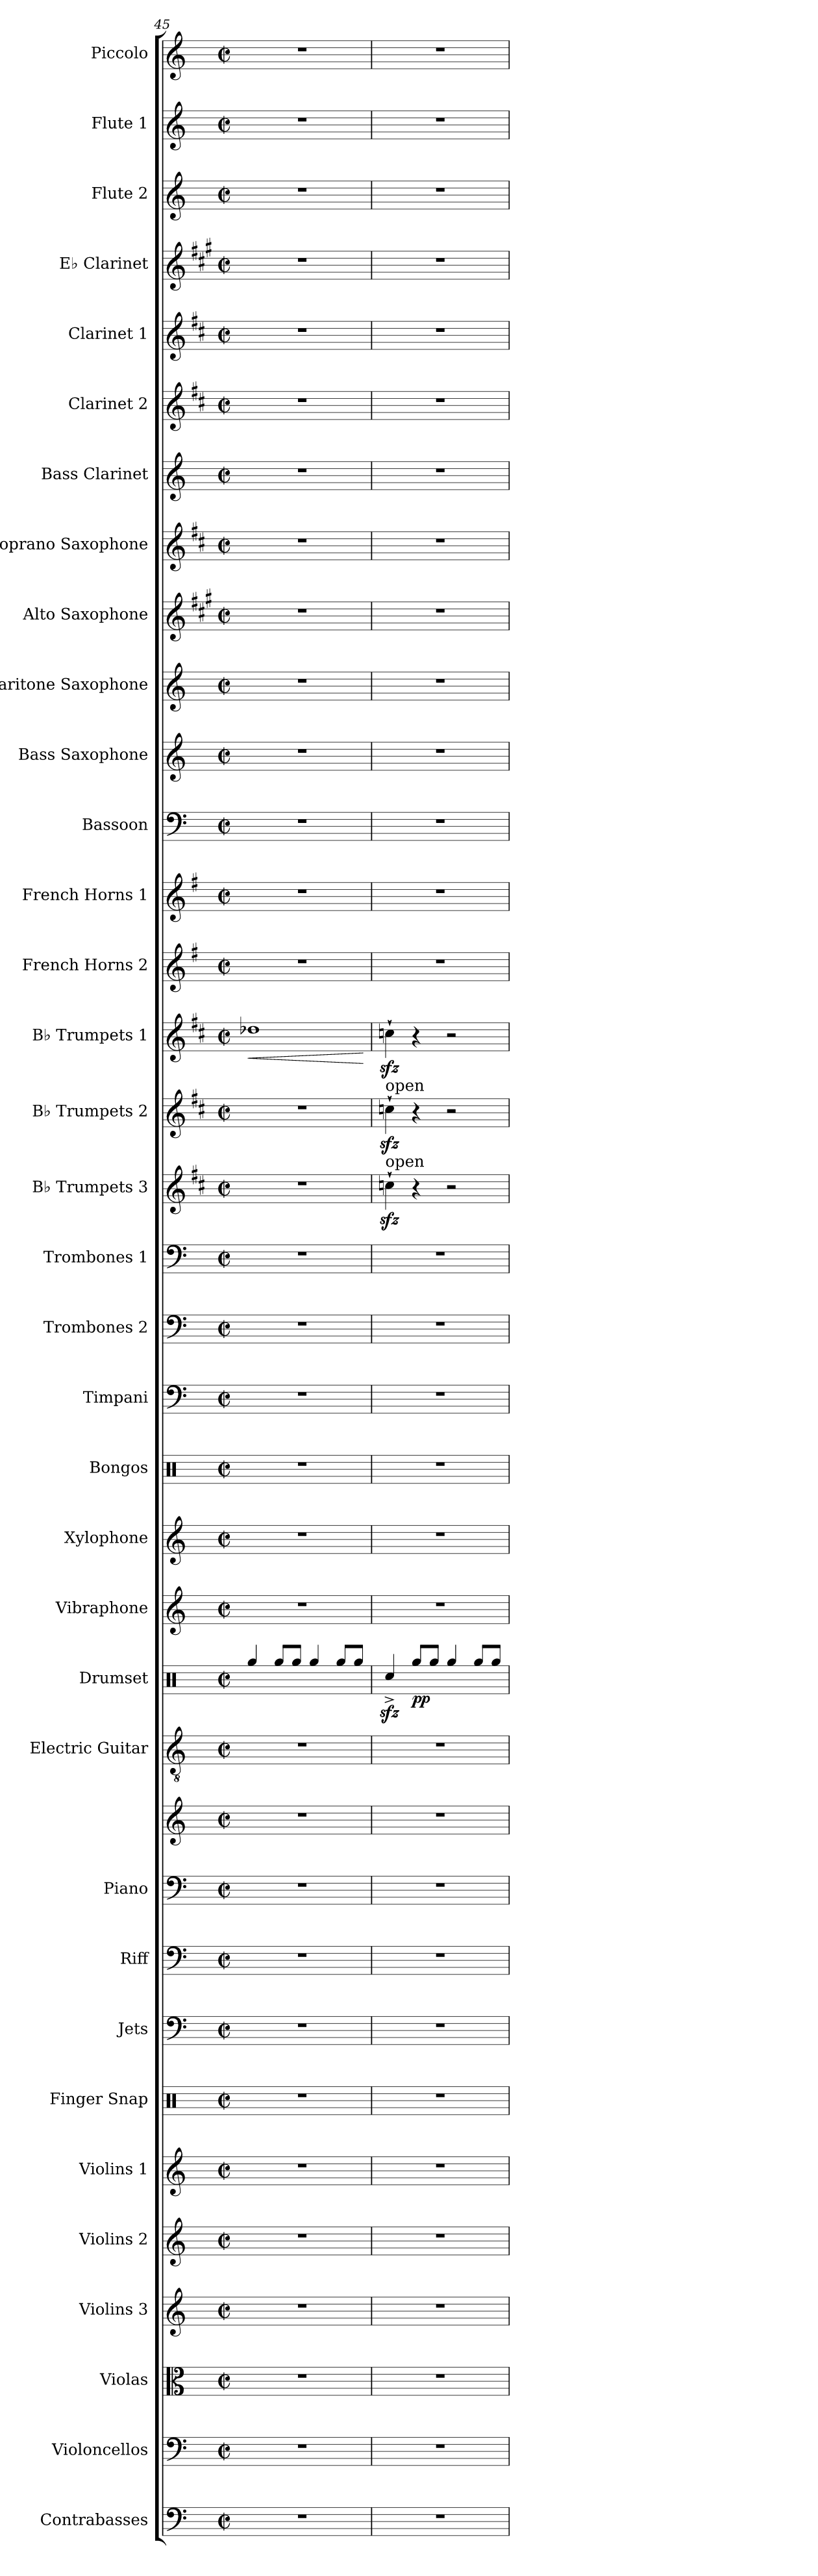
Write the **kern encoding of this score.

**kern	**kern	**kern	**kern	**kern	**kern	**kern	**kern	**kern	**kern	**kern	**kern	**kern	**dynam	**kern	**kern	**kern	**kern	**kern	**kern	**kern	**kern	**kern	**dynam	**kern	**kern	**kern	**kern	**kern	**kern	**kern	**kern	**kern	**kern	**kern	**kern	**kern	**kern
*part35	*part34	*part33	*part32	*part31	*part30	*part29	*part28	*part27	*part26	*part26	*part25	*part24	*part24	*part23	*part22	*part21	*part20	*part19	*part18	*part17	*part16	*part15	*part15	*part14	*part13	*part12	*part11	*part10	*part9	*part8	*part7	*part6	*part5	*part4	*part3	*part2	*part1
*staff36	*staff35	*staff34	*staff33	*staff32	*staff31	*staff30	*staff29	*staff28	*staff27	*staff26	*staff25	*staff24	*staff24	*staff23	*staff22	*staff21	*staff20	*staff19	*staff18	*staff17	*staff16	*staff15	*staff15	*staff14	*staff13	*staff12	*staff11	*staff10	*staff9	*staff8	*staff7	*staff6	*staff5	*staff4	*staff3	*staff2	*staff1
*I"Contrabasses	*I"Violoncellos	*I"Violas	*I"Violins 3	*I"Violins 2	*I"Violins 1	*I"Finger Snap	*I"Jets	*I"Riff	*I"Piano	*	*I"Electric Guitar	*I"Drumset	*	*I"Vibraphone	*I"Xylophone	*I"Bongos	*I"Timpani	*I"Trombones 2	*I"Trombones 1	*I"B♭ Trumpets 3	*I"B♭ Trumpets 2	*I"B♭ Trumpets 1	*	*I"French Horns 2	*I"French Horns 1	*I"Bassoon	*I"Bass Saxophone	*I"Baritone Saxophone	*I"Alto Saxophone	*I"Soprano Saxophone	*I"Bass Clarinet	*I"Clarinet 2	*I"Clarinet 1	*I"E♭ Clarinet	*I"Flute 2	*I"Flute 1	*I"Piccolo
*I'Cbs.	*I'Vcs.	*I'Vlas.	*I'Vlns. 3	*I'Vlns. 2	*I'Vlns. 1	*I'Fi. Sna.	*I'J.	*I'R.	*I'Pno.	*	*I'El. Guit.	*I'D. Set	*	*I'Vib.	*I'Xyl.	*I'Bon.	*I'Timp.	*I'Tbns. 2	*I'Tbns. 1	*I'B♭ Tpts. 3	*I'B♭ Tpts. 2	*I'B♭ Tpts. 1	*	*I'F Hns. 2	*I'F Hns. 1	*I'Bsn.	*I'Bs. Sax.	*I'Bar. Sax.	*I'A. Sax.	*I'S. Sax.	*I'B. Cl.	*I'Cl. 2	*I'Cl. 1	*I'E♭ Cl.	*I'Fl. 2	*I'Fl. 1	*I'Picc.
*clefF4	*clefF4	*clefC3	*clefG2	*clefG2	*clefG2	*clefX	*clefF4	*clefF4	*clefF4	*clefG2	*clefGv2	*clefX	*	*clefG2	*clefG2	*clefX	*clefF4	*clefF4	*clefF4	*clefG2	*clefG2	*clefG2	*	*clefG2	*clefG2	*clefF4	*clefG2	*clefG2	*clefG2	*clefG2	*clefG2	*clefG2	*clefG2	*clefG2	*clefG2	*clefG2	*clefG2
*ITrd7c12	*	*	*	*	*	*	*	*	*	*	*	*	*	*	*ITrd-7c-12	*	*	*	*	*ITrd1c2	*ITrd1c2	*ITrd1c2	*	*ITrd4c7	*ITrd4c7	*	*ITrd15c26	*ITrd12c21	*ITrd5c9	*ITrd1c2	*ITrd8c14	*ITrd1c2	*ITrd1c2	*ITrd-2c-3	*	*	*ITrd-7c-12
*k[]	*k[]	*k[]	*k[]	*k[]	*k[]	*k[]	*k[]	*k[]	*k[]	*k[]	*k[]	*k[]	*	*k[]	*k[]	*k[]	*k[]	*k[]	*k[]	*k[]	*k[]	*k[]	*	*k[]	*k[]	*k[]	*k[]	*k[]	*k[]	*k[]	*k[]	*k[]	*k[]	*k[]	*k[]	*k[]	*k[]
*M2/2	*M2/2	*M2/2	*M2/2	*M2/2	*M2/2	*M2/2	*M2/2	*M2/2	*M2/2	*M2/2	*M2/2	*M2/2	*	*M2/2	*M2/2	*M2/2	*M2/2	*M2/2	*M2/2	*M2/2	*M2/2	*M2/2	*	*M2/2	*M2/2	*M2/2	*M2/2	*M2/2	*M2/2	*M2/2	*M2/2	*M2/2	*M2/2	*M2/2	*M2/2	*M2/2	*M2/2
*met(c|)	*met(c|)	*met(c|)	*met(c|)	*met(c|)	*met(c|)	*met(c|)	*met(c|)	*met(c|)	*met(c|)	*met(c|)	*met(c|)	*met(c|)	*	*met(c|)	*met(c|)	*met(c|)	*met(c|)	*met(c|)	*met(c|)	*met(c|)	*met(c|)	*met(c|)	*	*met(c|)	*met(c|)	*met(c|)	*met(c|)	*met(c|)	*met(c|)	*met(c|)	*met(c|)	*met(c|)	*met(c|)	*met(c|)	*met(c|)	*met(c|)	*met(c|)
=45	=45	=45	=45	=45	=45	=45	=45	=45	=45	=45	=45	=45	=45	=45	=45	=45	=45	=45	=45	=45	=45	=45	=45	=45	=45	=45	=45	=45	=45	=45	=45	=45	=45	=45	=45	=45	=45
!	!	!	!	!	!	!	!	!	!	!	!	!	!	!	!	!	!	!	!	!	!	!	!LO:HP:b	!	!	!	!	!	!	!	!	!	!	!	!	!	!
1r	1r	1r	1r	1r	1r	1r	1r	1r	1r	1r	1r	4Rgg/	.	1r	1r	1r	1r	1r	1r	1r	1r	1cc-X	<	1r	1r	1r	1r	1r	1r	1r	1r	1r	1r	1r	1r	1r	1r
.	.	.	.	.	.	.	.	.	.	.	.	8Rgg/L	.	.	.	.	.	.	.	.	.	.	.	.	.	.	.	.	.	.	.	.	.	.	.	.	.
.	.	.	.	.	.	.	.	.	.	.	.	8Rgg/J	.	.	.	.	.	.	.	.	.	.	.	.	.	.	.	.	.	.	.	.	.	.	.	.	.
.	.	.	.	.	.	.	.	.	.	.	.	4Rgg/	.	.	.	.	.	.	.	.	.	.	.	.	.	.	.	.	.	.	.	.	.	.	.	.	.
.	.	.	.	.	.	.	.	.	.	.	.	8Rgg/L	.	.	.	.	.	.	.	.	.	.	.	.	.	.	.	.	.	.	.	.	.	.	.	.	.
.	.	.	.	.	.	.	.	.	.	.	.	8Rgg/J	.	.	.	.	.	.	.	.	.	.	.	.	.	.	.	.	.	.	.	.	.	.	.	.	.
.	.	.	.	.	.	.	.	.	.	.	.	.	.	.	.	.	.	.	.	.	.	.	[	.	.	.	.	.	.	.	.	.	.	.	.	.	.
=46	=46	=46	=46	=46	=46	=46	=46	=46	=46	=46	=46	=46	=46	=46	=46	=46	=46	=46	=46	=46	=46	=46	=46	=46	=46	=46	=46	=46	=46	=46	=46	=46	=46	=46	=46	=46	=46
!	!	!	!	!	!	!	!	!	!	!	!	!	!	!	!	!	!	!	!	!	!LO:TX:a:t=open	!	!	!	!	!	!	!	!	!	!	!	!	!	!	!	!
!	!	!	!	!	!	!	!	!	!	!	!	!	!	!	!	!	!	!	!	!LO:TX:a:t=open	!	!	!	!	!	!	!	!	!	!	!	!	!	!	!	!	!
1r	1r	1r	1r	1r	1r	1r	1r	1r	1r	1r	1r	4Rcczz<^/	.	1r	1r	1r	1r	1r	1r	4b-Xzz<''\	4b-Xzz<''\	4b-Xzz<''\	.	1r	1r	1r	1r	1r	1r	1r	1r	1r	1r	1r	1r	1r	1r
!	!	!	!	!	!	!	!	!	!	!	!	!	!LO:DY:b	!	!	!	!	!	!	!	!	!	!	!	!	!	!	!	!	!	!	!	!	!	!	!	!
.	.	.	.	.	.	.	.	.	.	.	.	8Rgg/L	pp	.	.	.	.	.	.	4r	4r	4r	.	.	.	.	.	.	.	.	.	.	.	.	.	.	.
.	.	.	.	.	.	.	.	.	.	.	.	8Rgg/J	.	.	.	.	.	.	.	.	.	.	.	.	.	.	.	.	.	.	.	.	.	.	.	.	.
.	.	.	.	.	.	.	.	.	.	.	.	4Rgg/	.	.	.	.	.	.	.	2r	2r	2r	.	.	.	.	.	.	.	.	.	.	.	.	.	.	.
.	.	.	.	.	.	.	.	.	.	.	.	8Rgg/L	.	.	.	.	.	.	.	.	.	.	.	.	.	.	.	.	.	.	.	.	.	.	.	.	.
.	.	.	.	.	.	.	.	.	.	.	.	8Rgg/J	.	.	.	.	.	.	.	.	.	.	.	.	.	.	.	.	.	.	.	.	.	.	.	.	.
=	=	=	=	=	=	=	=	=	=	=	=	=	=	=	=	=	=	=	=	=	=	=	=	=	=	=	=	=	=	=	=	=	=	=	=	=	=
*-	*-	*-	*-	*-	*-	*-	*-	*-	*-	*-	*-	*-	*-	*-	*-	*-	*-	*-	*-	*-	*-	*-	*-	*-	*-	*-	*-	*-	*-	*-	*-	*-	*-	*-	*-	*-	*-
